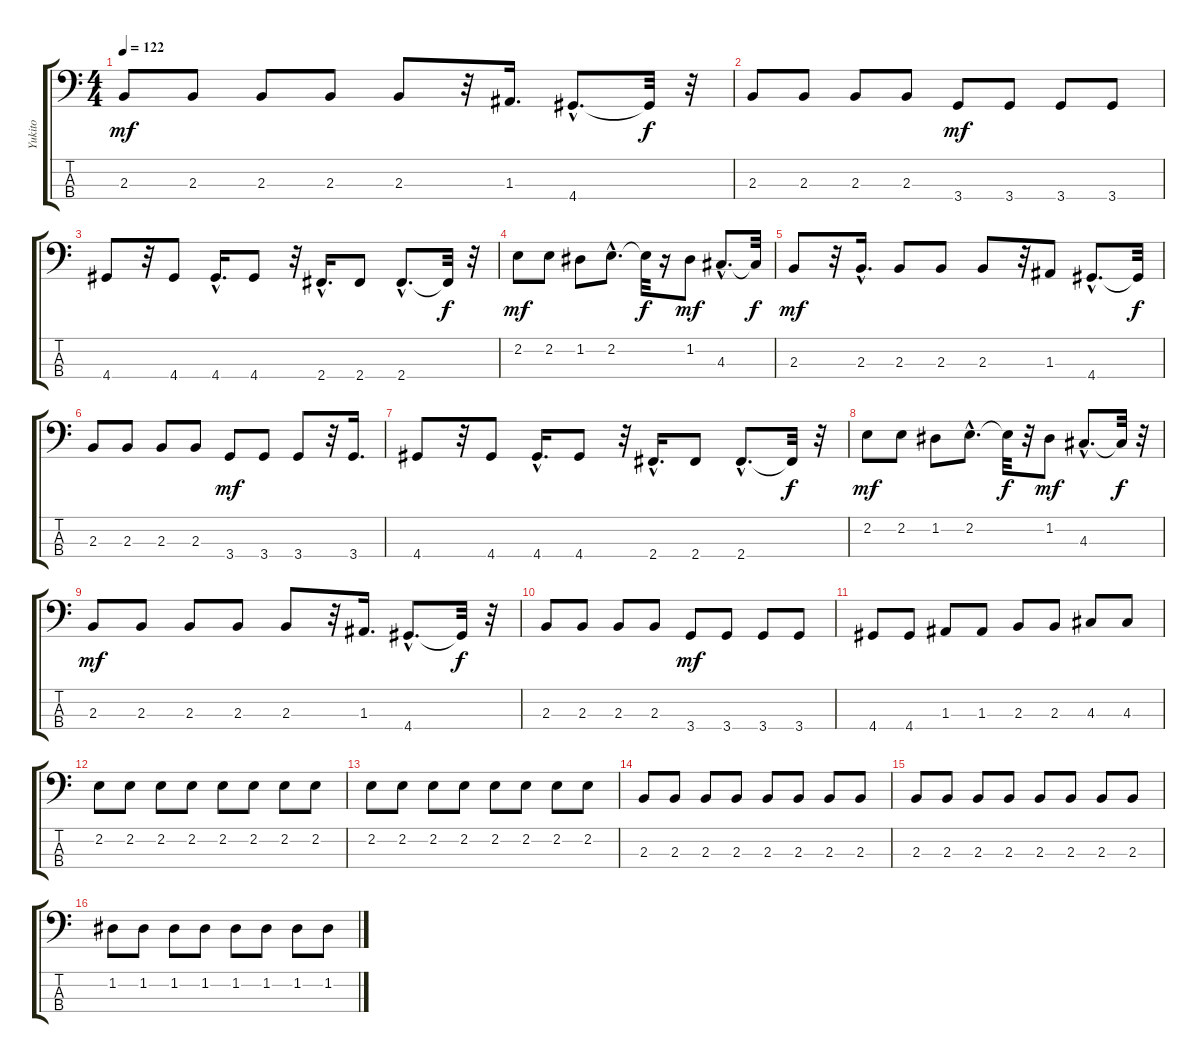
\track ("Yukito" "Yukito") {instrument electricbasspick}
\staff {score tabs}
\tuning (G2 D2 A1 E1) {hide}
\ts (4 4)
\tempo 122
\clef f4
\ks c
2.3.8{dy mf} 2.3.8 2.3.8 2.3.8 2.3.8 r.32 1.3.16{d} 4.4{hac}.8{d} 4.4{t}.32{dy f} r.32 |
2.3.8 2.3.8 2.3.8 2.3.8 3.4.8{dy mf} 3.4.8 3.4.8 3.4.8 |
4.4.8 r.32 4.4.8 4.4{hac}.16{d} 4.4.8 r.32 2.4{hac}.16{d} 2.4.8 2.4{hac}.8{d} 2.4{t}.32{dy f} r.32 |
2.2.8{dy mf} 2.2.8 1.2.8 2.2{hac}.8{d} 2.2{t}.32{dy f} r.16 1.2.8{dy mf} 4.3{hac}.8{d} 4.3{t}.32{dy f} |
2.3.8{dy mf} r.32 2.3{hac}.16{d} 2.3.8 2.3.8 2.3.8 r.32 1.3.8 4.4{hac}.8{d} 4.4{t}.32{dy f} |
2.3.8 2.3.8 2.3.8 2.3.8 3.4.8{dy mf} 3.4.8 3.4.8 r.32 3.4.16{d} |
4.4.8 r.32 4.4.8 4.4{hac}.16{d} 4.4.8 r.32 2.4{hac}.16{d} 2.4.8 2.4{hac}.8{d} 2.4{t}.32{dy f} r.32 |
2.2.8{dy mf} 2.2.8 1.2.8 2.2{hac}.8{d} 2.2{t}.32{dy f} r.32 1.2.8{dy mf} 4.3{hac}.8{d} 4.3{t}.32{dy f} r.32 |
2.3.8{dy mf} 2.3.8 2.3.8 2.3.8 2.3.8 r.32 1.3.16{d} 4.4{hac}.8{d} 4.4{t}.32{dy f} r.32 |
2.3.8 2.3.8 2.3.8 2.3.8 3.4.8{dy mf} 3.4.8 3.4.8 3.4.8 |
4.4.8 4.4.8 1.3.8 1.3.8 2.3.8 2.3.8 4.3.8 4.3.8 |
2.2.8 2.2.8 2.2.8 2.2.8 2.2.8 2.2.8 2.2.8 2.2.8 |
2.2.8 2.2.8 2.2.8 2.2.8 2.2.8 2.2.8 2.2.8 2.2.8 |
2.3.8 2.3.8 2.3.8 2.3.8 2.3.8 2.3.8 2.3.8 2.3.8 |
2.3.8 2.3.8 2.3.8 2.3.8 2.3.8 2.3.8 2.3.8 2.3.8 |
1.2.8 1.2.8 1.2.8 1.2.8 1.2.8 1.2.8 1.2.8 1.2.8
